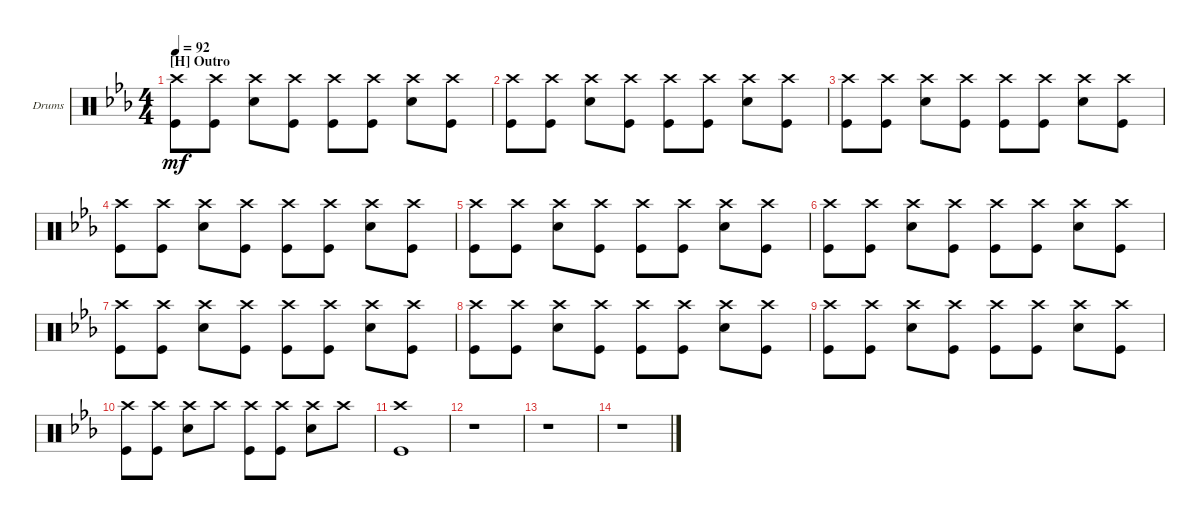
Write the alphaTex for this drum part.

\defaultSystemsLayout 4
\bracketExtendMode groupsimilarinstruments
\firstSystemTrackNameOrientation horizontal
\otherSystemsTrackNameOrientation horizontal
\track ("Drums" "Drums") {instrument percussion}
\staff {score}
\articulation defaults
\ts (4 4)
\section ("H" "Outro")
\tempo 92
\clef neutral
\ks cminor
("Kick (hit)" "Crash high (hit)").8{dy mf} ("Kick (hit)" "Crash high (hit)").8 ("Snare (hit) 2" "Crash high (hit)").8 ("Kick (hit)" "Crash high (hit)").8 ("Kick (hit)" "Crash high (hit)").8 ("Kick (hit)" "Crash high (hit)").8 ("Snare (hit) 2" "Crash high (hit)").8 ("Kick (hit)" "Crash high (hit)").8 |
("Kick (hit)" "Crash high (hit)").8 ("Kick (hit)" "Crash high (hit)").8 ("Snare (hit) 2" "Crash high (hit)").8 ("Kick (hit)" "Crash high (hit)").8 ("Kick (hit)" "Crash high (hit)").8 ("Kick (hit)" "Crash high (hit)").8 ("Snare (hit) 2" "Crash high (hit)").8 ("Kick (hit)" "Crash high (hit)").8 |
("Kick (hit)" "Crash high (hit)").8 ("Kick (hit)" "Crash high (hit)").8 ("Snare (hit) 2" "Crash high (hit)").8 ("Kick (hit)" "Crash high (hit)").8 ("Kick (hit)" "Crash high (hit)").8 ("Kick (hit)" "Crash high (hit)").8 ("Snare (hit) 2" "Crash high (hit)").8 ("Kick (hit)" "Crash high (hit)").8 |
("Kick (hit)" "Crash high (hit)").8 ("Kick (hit)" "Crash high (hit)").8 ("Snare (hit) 2" "Crash high (hit)").8 ("Kick (hit)" "Crash high (hit)").8 ("Kick (hit)" "Crash high (hit)").8 ("Kick (hit)" "Crash high (hit)").8 ("Snare (hit) 2" "Crash high (hit)").8 ("Kick (hit)" "Crash high (hit)").8 |
("Kick (hit)" "Crash high (hit)").8 ("Kick (hit)" "Crash high (hit)").8 ("Snare (hit) 2" "Crash high (hit)").8 ("Kick (hit)" "Crash high (hit)").8 ("Kick (hit)" "Crash high (hit)").8 ("Kick (hit)" "Crash high (hit)").8 ("Snare (hit) 2" "Crash high (hit)").8 ("Kick (hit)" "Crash high (hit)").8 |
("Kick (hit)" "Crash high (hit)").8 ("Kick (hit)" "Crash high (hit)").8 ("Snare (hit) 2" "Crash high (hit)").8 ("Kick (hit)" "Crash high (hit)").8 ("Kick (hit)" "Crash high (hit)").8 ("Kick (hit)" "Crash high (hit)").8 ("Snare (hit) 2" "Crash high (hit)").8 ("Kick (hit)" "Crash high (hit)").8 |
("Kick (hit)" "Crash high (hit)").8 ("Kick (hit)" "Crash high (hit)").8 ("Snare (hit) 2" "Crash high (hit)").8 ("Kick (hit)" "Crash high (hit)").8 ("Kick (hit)" "Crash high (hit)").8 ("Kick (hit)" "Crash high (hit)").8 ("Snare (hit) 2" "Crash high (hit)").8 ("Kick (hit)" "Crash high (hit)").8 |
("Kick (hit)" "Crash high (hit)").8 ("Kick (hit)" "Crash high (hit)").8 ("Snare (hit) 2" "Crash high (hit)").8 ("Kick (hit)" "Crash high (hit)").8 ("Kick (hit)" "Crash high (hit)").8 ("Kick (hit)" "Crash high (hit)").8 ("Snare (hit) 2" "Crash high (hit)").8 ("Kick (hit)" "Crash high (hit)").8 |
("Kick (hit)" "Crash high (hit)").8 ("Kick (hit)" "Crash high (hit)").8 ("Snare (hit) 2" "Crash high (hit)").8 ("Kick (hit)" "Crash high (hit)").8 ("Kick (hit)" "Crash high (hit)").8 ("Kick (hit)" "Crash high (hit)").8 ("Snare (hit) 2" "Crash high (hit)").8 ("Kick (hit)" "Crash high (hit)").8 |
("Kick (hit)" "Crash high (hit)").8 ("Kick (hit)" "Crash high (hit)").8 ("Snare (hit) 2" "Crash high (hit)").8 "Crash high (hit)".8 ("Kick (hit)" "Crash high (hit)").8 ("Kick (hit)" "Crash high (hit)").8 ("Snare (hit) 2" "Crash high (hit)").8 "Crash high (hit)".8 |
("Kick (hit)" "Crash high (hit)").1 |
r.1 |
r.1 |
r.1
